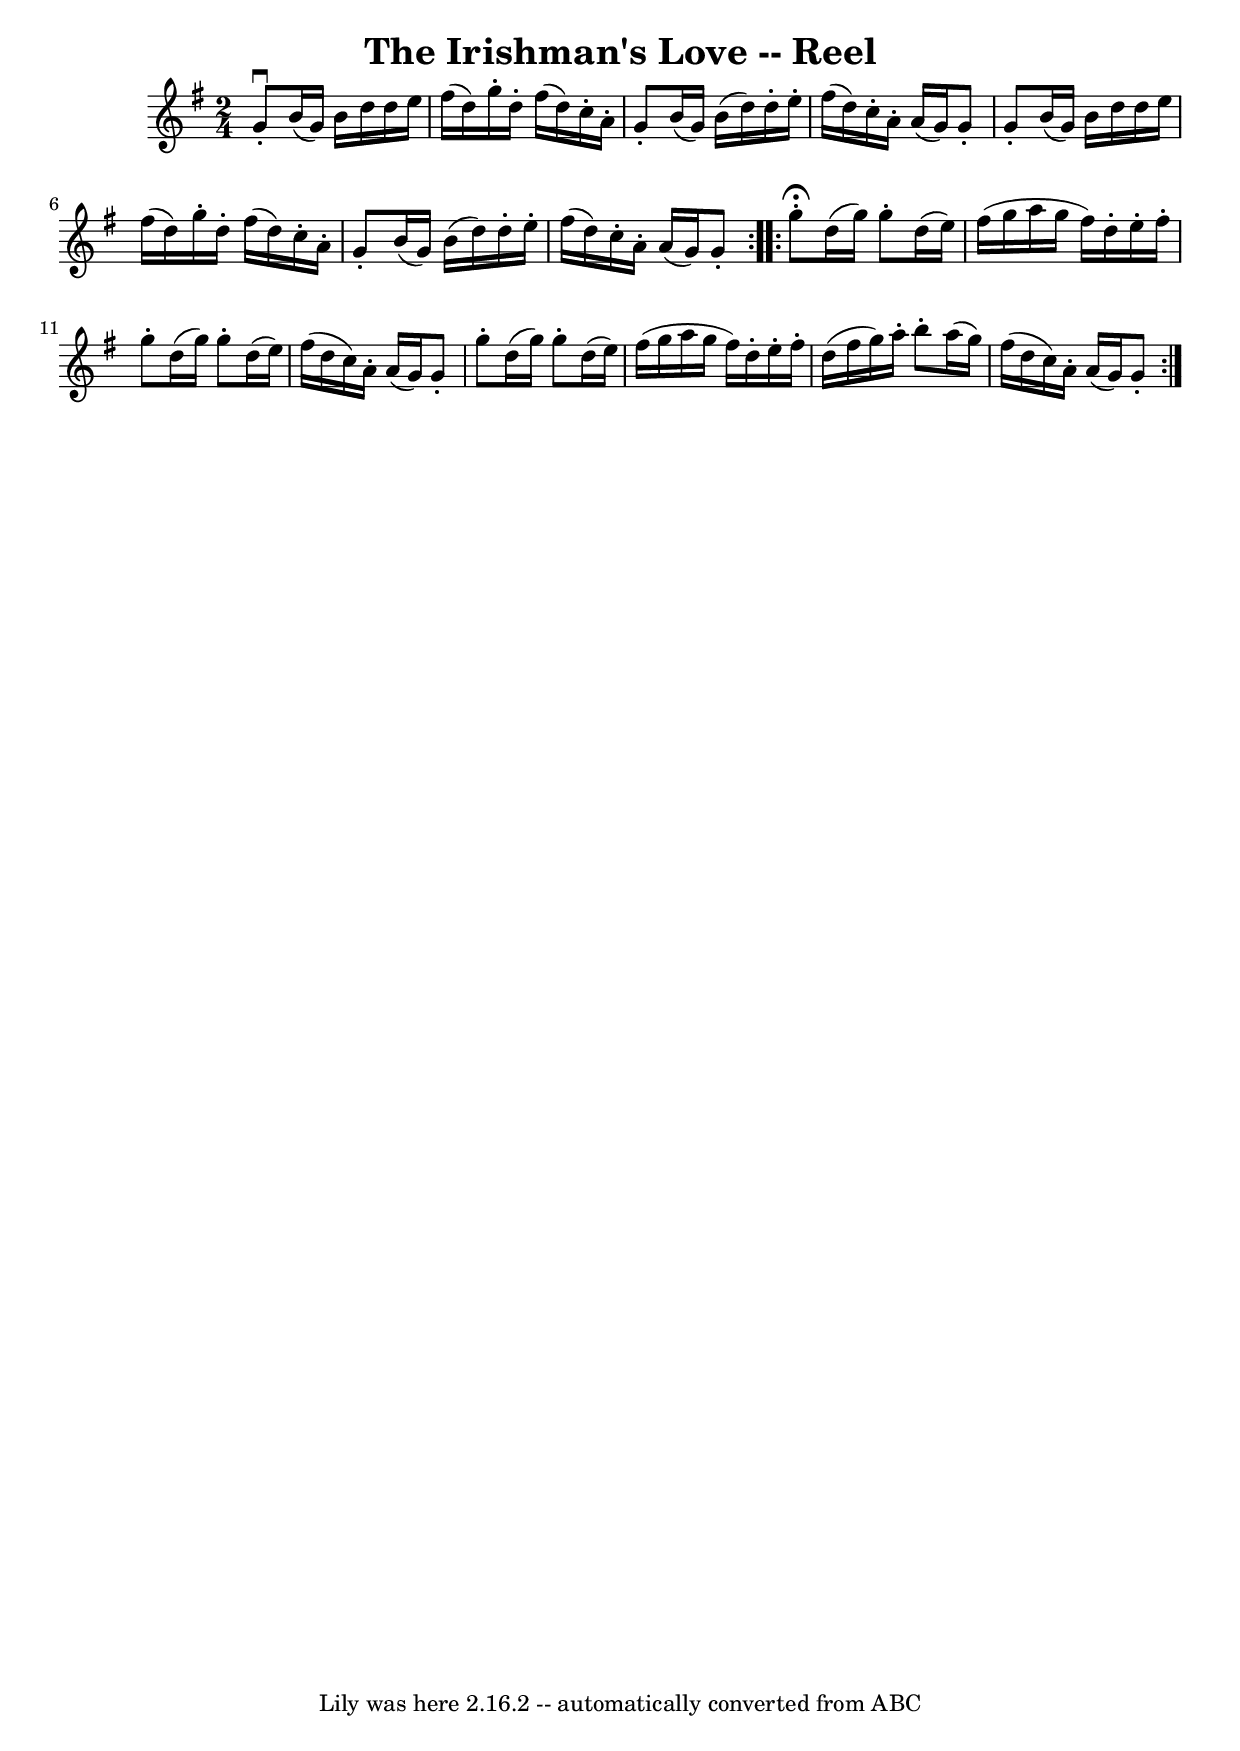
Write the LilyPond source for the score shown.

\version "2.7.40"
\include "Mammoth.ily"
\header {
	%% book = "Ryan's Mammoth Collection"
	crossRefNumber = "1"
	footnotes = "\\\\181"
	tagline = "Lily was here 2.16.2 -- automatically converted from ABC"
	title = "The Irishman's Love -- Reel"
}
voicedefault =  {


\repeat volta 2 {
\time 2/4 
\key g \major g'8^\downbow-. b'16 (g'16) b'16 d''16   
 d''16 e''16    |
 fis''16 (d''16) g''16 -. d''16 -.   
fis''16 (d''16) c''16 -. a'16 -.   |
 g'8 -. b'16 (g'16  
-) b'16 (d''16) d''16 -. e''16 -.   |
 fis''16 (d''16  
-) c''16 -. a'16 -. a'16 (g'16) g'8 -.   |
 g'8 -.   
b'16 (g'16) b'16 d''16 d''16 e''16    |
 fis''16 (
d''16) g''16 -. d''16 -. fis''16 (d''16) c''16 -. a'16 -.   
|
 g'8 -. b'16 (g'16) b'16 (d''16) d''16 -. e''16 
-.   |
 fis''16 (d''16) c''16 -. a'16 -. a'16 (g'16)  
 g'8 -.   } \repeat volta 2 { g''8^\fermata-. d''16 (g''16) g''8 
-. d''16 (e''16)   |
 fis''16 (g''16 a''16 g''16    
fis''16) d''16 -. e''16 -. fis''16 -.   |
 g''8 -. d''16 (
g''16) g''8 -. d''16 (e''16)   |
 fis''16 (d''16    
c''16) a'16 -. a'16 (g'16) g'8 -.   |
 g''8 -. d''16 
(g''16) g''8 -. d''16 (e''16)   |
 fis''16 (g''16    
a''16 g''16 fis''16) d''16 -. e''16 -. fis''16 -.   |
   
d''16 (fis''16 g''16) a''16 -. b''8 -. a''16 (g''16)   
|
 fis''16 (d''16 c''16) a'16 -. a'16 (g'16) g'8 
-.   }   
}

\score{
    <<

	\context Staff="default"
	{
	    \voicedefault 
	}

    >>
	\layout {
	}
	\midi {}
}
